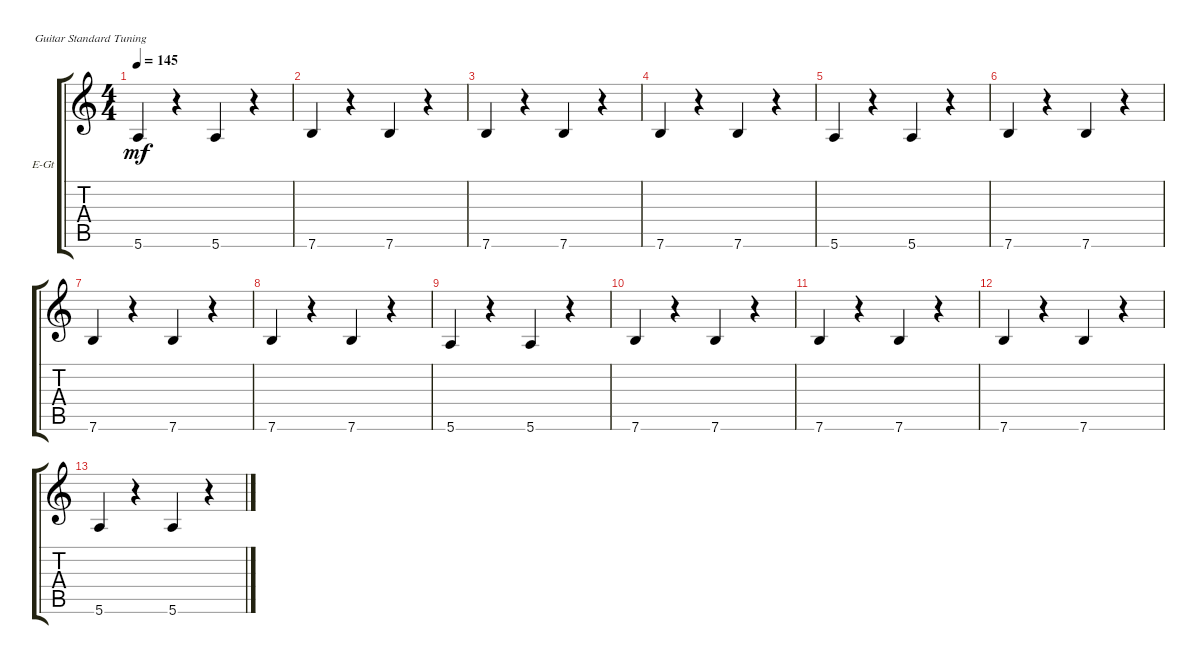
\defaultSystemsLayout 4
\bracketExtendMode groupsimilarinstruments
\firstSystemTrackNameOrientation horizontal
\otherSystemsTrackNameOrientation horizontal
\track ("Guitar 2" "E-Gt") {instrument electricguitarclean}
\staff {score tabs}
\tuning (E4 B3 G3 D3 A2 E2)
\ts (4 4)
\tempo 145
\clef g2
\ks c
5.6.4{dy mf} r.4 5.6.4 r.4 |
7.6.4 r.4 7.6.4 r.4 |
7.6.4 r.4 7.6.4 r.4 |
7.6.4 r.4 7.6.4 r.4 |
5.6.4 r.4 5.6.4 r.4 |
7.6.4 r.4 7.6.4 r.4 |
7.6.4 r.4 7.6.4 r.4 |
7.6.4 r.4 7.6.4 r.4 |
5.6.4 r.4 5.6.4 r.4 |
7.6.4 r.4 7.6.4 r.4 |
7.6.4 r.4 7.6.4 r.4 |
7.6.4 r.4 7.6.4 r.4 |
5.6.4 r.4 5.6.4 r.4
